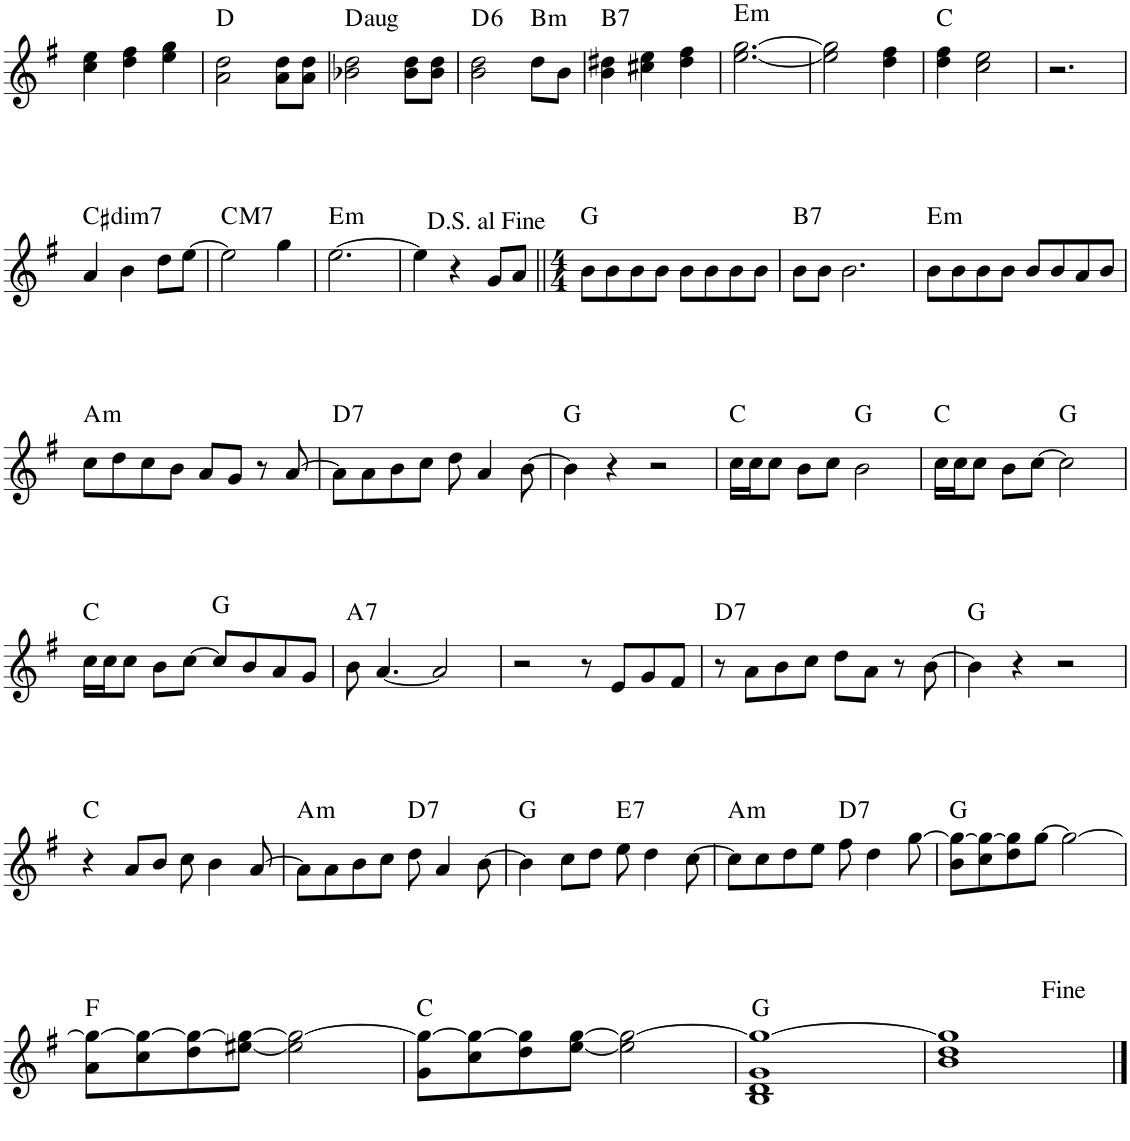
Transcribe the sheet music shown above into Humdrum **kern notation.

**kern	**harte
*part1	*part1
*staff1	*
*I"Piano	*
*I'Pno.	*
!!LO:PB:g=z
*clefG2	*
*k[f#]	*
*M3/4	*
=48	=48
4cc\ 4ee\	.
4dd\ 4ff#\	.
4ee\ 4gg\	.
=49	=49
2a\ 2dd\	D:maj
8a\ 8dd\L	.
8a\ 8dd\J	.
=50	=50
!	!LO:H:kt=aug
2b-X\ 2dd\	D:aug
8b-\ 8dd\L	.
8b-\ 8dd\J	.
=51	=51
!	!LO:H:kt=6
2b\ 2dd\	D:maj6
!	!LO:H:kt=m
8dd\L	B:min
8b\J	.
=52	=52
!	!LO:H:kt=7
4b\ 4dd#X\	B:7
4cc#X\ 4ee\	.
4dd#\ 4ff#\	.
=53	=53
!	!LO:H:kt=m
[2.ee\ [2.gg\	E:min
=54	=54
2ee\] 2gg\]	.
4dd\ 4ff#\	.
=55	=55
4dd\ 4ff#\	C:maj
2cc\ 2ee\	.
=56	=56
2.r	.
!!LO:LB:g=z
=57	=57
!	!LO:H:kt=dim7
4a/	C#:dim7
4b\	.
8dd\L	.
[8ee\J	.
=58	=58
!	!LO:H:kt=M7
2ee\]	C:maj7
4gg\	.
=59	=59
!	!LO:H:kt=m
[2.ee\	E:min
=60	=60
4ee\]	.
4r	.
8g/L	.
8a/J	.
=61||	=61||
*M4/4	*
8b\L	G:maj
8b\	.
8b\	.
8b\J	.
8b\L	.
8b\	.
8b\	.
8b\J	.
=62	=62
!	!LO:H:kt=7
8b\L	B:7
8b\J	.
2.b\	.
=63	=63
!	!LO:H:kt=m
8b\L	E:min
8b\	.
8b\	.
8b\J	.
8b/L	.
8b/	.
8a/	.
8b/J	.
!!LO:LB:g=z
=64	=64
!	!LO:H:kt=m
8cc\L	A:min
8dd\	.
8cc\	.
8b\J	.
8a/L	.
8g/J	.
8r	.
[8a/	.
=65	=65
!	!LO:H:kt=7
8a\L]	D:7
8a\	.
8b\	.
8cc\J	.
8dd\	.
4a/	.
[8b\	.
=66	=66
4b\]	G:maj
4r	.
2r	.
=67	=67
16cc\LL	C:maj
16cc\J	.
8cc\J	.
8b\L	.
8cc\J	.
2b\	G:maj
=68	=68
16cc\LL	C:maj
16cc\J	.
8cc\J	.
8b\L	.
[8cc\J	.
2cc\]	G:maj
!!LO:LB:g=z
=69	=69
16cc\LL	C:maj
16cc\J	.
8cc\J	.
8b\L	.
[8cc\J	.
8cc/L]	G:maj
8b/	.
8a/	.
8g/J	.
=70	=70
!	!LO:H:kt=7
8b\	A:7
[4.a/	.
2a/]	.
=71	=71
2r	.
8r	.
8e/L	.
8g/	.
8f#/J	.
=72	=72
!	!LO:H:kt=7
8r	D:7
8a\L	.
8b\	.
8cc\J	.
8dd\L	.
8a\J	.
8r	.
[8b\	.
=73	=73
4b\]	G:maj
4r	.
2r	.
!!LO:LB:g=z
=74	=74
4r	C:maj
8a/L	.
8b/J	.
8cc\	.
4b\	.
[8a/	.
=75	=75
!	!LO:H:kt=m
8a\L]	A:min
8a\	.
8b\	.
8cc\J	.
!	!LO:H:kt=7
8dd\	D:7
4a/	.
[8b\	.
=76	=76
4b\]	G:maj
8cc\L	.
8dd\J	.
!	!LO:H:kt=7
8ee\	E:7
4dd\	.
[8cc\	.
=77	=77
!	!LO:H:kt=m
8cc\L]	A:min
8cc\	.
8dd\	.
8ee\J	.
!	!LO:H:kt=7
8ff#\	D:7
4dd\	.
[8gg\	.
=78	=78
8b\ 8gg\_L	G:maj
8cc\ 8gg\_	.
8dd\ 8gg\]	.
[8gg\J	.
2gg\_	.
!!LO:LB:g=z
=79	=79
8a\ 8gg\_L	F:maj
8cc\ 8gg\_	.
8dd\ 8gg\_	.
[8ee#X\ 8gg\_J	.
2ee#\] 2gg\_	.
=80	=80
8g\ 8gg\_L	C:maj
8cc\ 8gg\_	.
8dd\ 8gg\]	.
[8ee\ [8gg\J	.
2ee\] 2gg\_	.
=81	=81
1B 1d 1g 1gg_	G:maj
=82	=82
1b 1dd 1gg]	.
==	==
*-	*-
